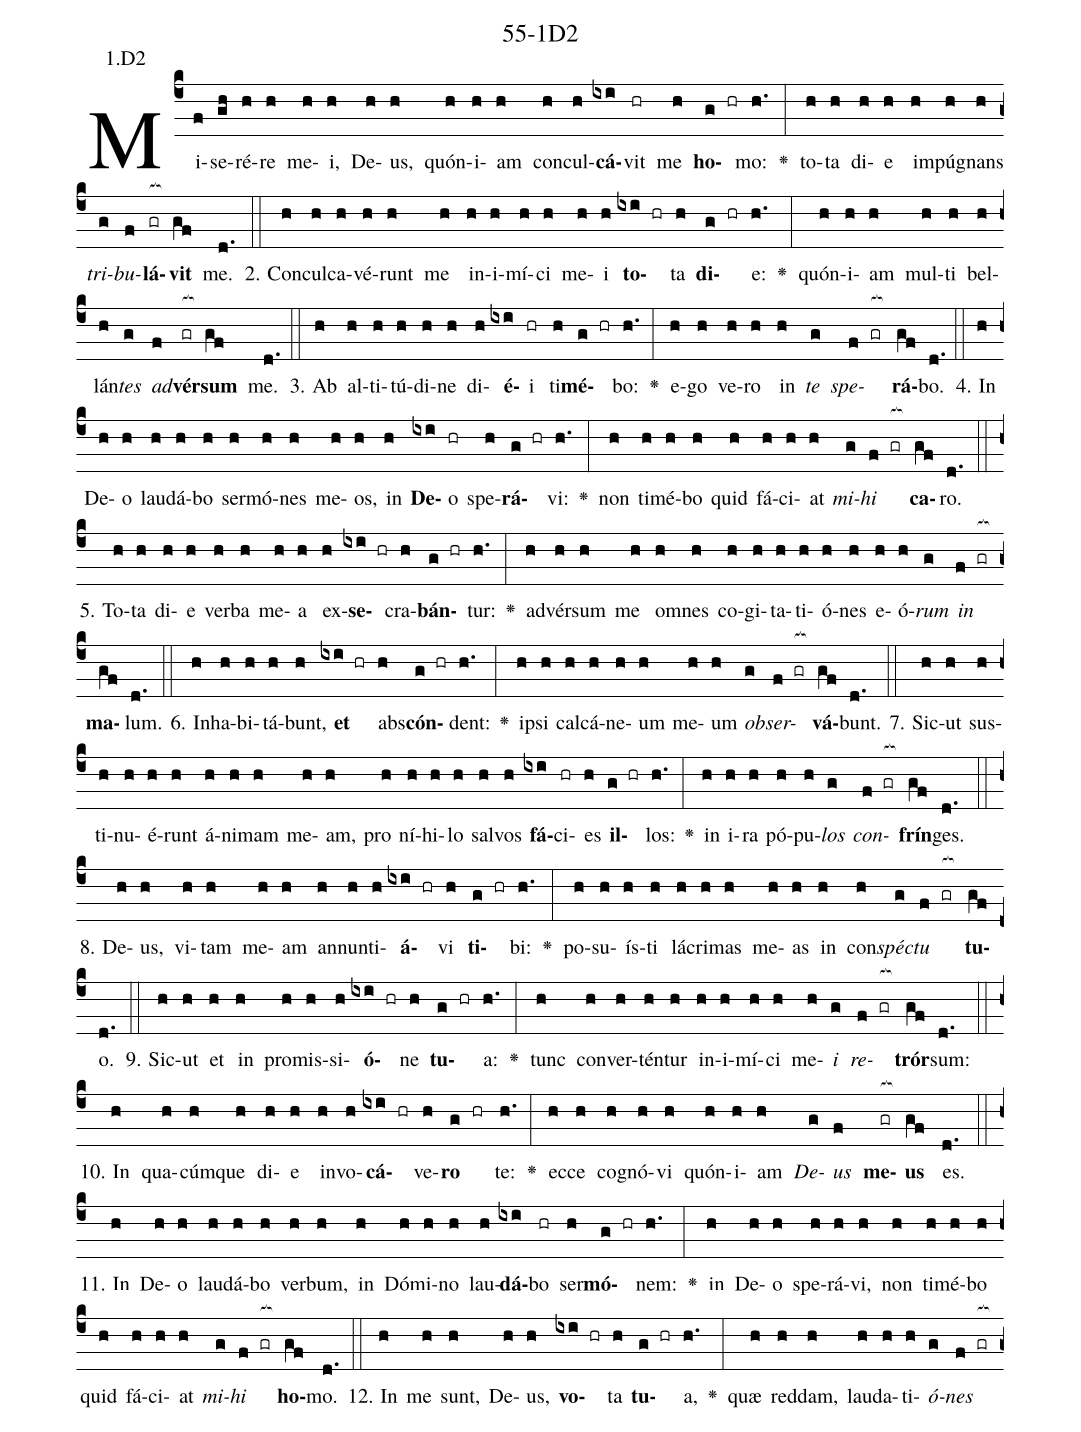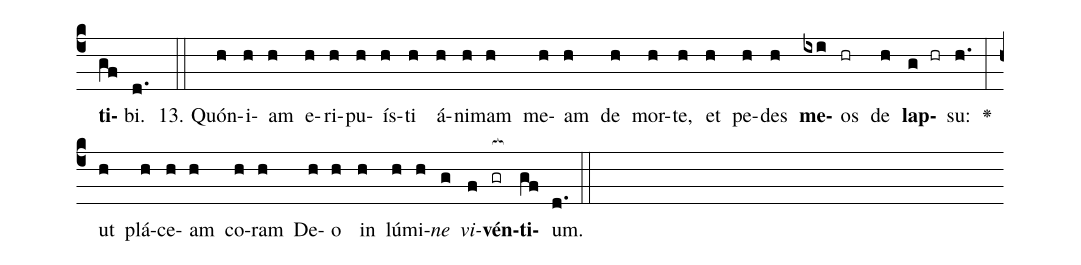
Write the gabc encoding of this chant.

name: 55-1D2;
annotation: 1.D2;
%%
(c4)Mi(f)se(gh)ré(h)re(h) me(h)i,(h) De(h)us,(h) quón(h)i(h)am(h) con(h)cul(h)<b>cá</b>(ixi)vit(hr) me(h) <b>ho</b>(g hr)mo:(h.) <v>\greheightstar</v>(:) to(h)ta(h) di(h)e(h) im(h)pú(h)gnans(h) <i>tri</i>(g)<i>bu</i>(f)<b>lá</b>(gr[ocb:1{])<b>vit</b>(gf[ocb:0}]) me.(d.) (::)
2. Con(h)cul(h)ca(h)vé(h)runt(h) me(h) in(h)i(h)mí(h)ci(h) me(h)i(h) <b>to</b>(ixi hr)ta(h) <b>di</b>(g hr)e:(h.) <v>\greheightstar</v>(:) quón(h)i(h)am(h) mul(h)ti(h) bel(h)lán(h)<i>tes</i>(g) <i>ad</i>(f)<b>vér</b>(gr[ocb:1{])<b>sum</b>(gf[ocb:0}]) me.(d.) (::)
3. Ab(h) al(h)ti(h)tú(h)di(h)ne(h) di(h)<b>é</b>(ixi)i(hr) ti(h)<b>mé</b>(g hr)bo:(h.) <v>\greheightstar</v>(:) e(h)go(h) ve(h)ro(h) in(h) <i>te</i>(g) <i>spe</i>(f gr[ocb:1{])<b>rá</b>(gf[ocb:0}])bo.(d.) (::)
4. In(h) De(h)o(h) lau(h)dá(h)bo(h) ser(h)mó(h)nes(h) me(h)os,(h) in(h) <b>De</b>(ixi)o(hr) spe(h)<b>rá</b>(g hr)vi:(h.) <v>\greheightstar</v>(:) non(h) ti(h)mé(h)bo(h) quid(h) fá(h)ci(h)at(h) <i>mi</i>(g)<i>hi</i>(f gr[ocb:1{]) <b>ca</b>(gf[ocb:0}])ro.(d.) (::)
5. To(h)ta(h) di(h)e(h) ver(h)ba(h) me(h)a(h) ex(h)<b>se</b>(ixi hr)cra(h)<b>bán</b>(g hr)tur:(h.) <v>\greheightstar</v>(:) ad(h)vér(h)sum(h) me(h) om(h)nes(h) co(h)gi(h)ta(h)ti(h)ó(h)nes(h) e(h)ó(h)<i>rum</i>(g) <i>in</i>(f gr[ocb:1{]) <b>ma</b>(gf[ocb:0}])lum.(d.) (::)
6. In(h)ha(h)bi(h)tá(h)bunt,(h) <b>et</b>(ixi hr) abs(h)<b>cón</b>(g hr)dent:(h.) <v>\greheightstar</v>(:) ip(h)si(h) cal(h)cá(h)ne(h)um(h) me(h)um(h) <i>ob</i>(g)<i>ser</i>(f gr[ocb:1{])<b>vá</b>(gf[ocb:0}])bunt.(d.) (::)
7. Sic(h)ut(h) sus(h)ti(h)nu(h)é(h)runt(h) á(h)ni(h)mam(h) me(h)am,(h) pro(h) ní(h)hi(h)lo(h) sal(h)vos(h) <b>fá</b>(ixi)ci(hr)es(h) <b>il</b>(g hr)los:(h.) <v>\greheightstar</v>(:) in(h) i(h)ra(h) pó(h)pu(h)<i>los</i>(g) <i>con</i>(f gr[ocb:1{])<b>frín</b>(gf[ocb:0}])ges.(d.) (::)
8. De(h)us,(h) vi(h)tam(h) me(h)am(h) an(h)nun(h)ti(h)<b>á</b>(ixi hr)vi(h) <b>ti</b>(g hr)bi:(h.) <v>\greheightstar</v>(:) po(h)su(h)ís(h)ti(h) lá(h)cri(h)mas(h) me(h)as(h) in(h) con(h)<i>spéc</i>(g)<i>tu</i>(f gr[ocb:1{]) <b>tu</b>(gf[ocb:0}])o.(d.) (::)
9. Sic(h)ut(h) et(h) in(h) pro(h)mis(h)si(h)<b>ó</b>(ixi hr)ne(h) <b>tu</b>(g hr)a:(h.) <v>\greheightstar</v>(:) tunc(h) con(h)ver(h)tén(h)tur(h) in(h)i(h)mí(h)ci(h) me(h)<i>i</i>(g) <i>re</i>(f gr[ocb:1{])<b>trór</b>(gf[ocb:0}])sum:(d.) (::)
10. In(h) qua(h)cúm(h)que(h) di(h)e(h) in(h)vo(h)<b>cá</b>(ixi hr)ve(h)<b>ro</b>(g hr) te:(h.) <v>\greheightstar</v>(:) ec(h)ce(h) co(h)gnó(h)vi(h) quón(h)i(h)am(h) <i>De</i>(g)<i>us</i>(f) <b>me</b>(gr[ocb:1{])<b>us</b>(gf[ocb:0}]) es.(d.) (::)
11. In(h) De(h)o(h) lau(h)dá(h)bo(h) ver(h)bum,(h) in(h) Dó(h)mi(h)no(h) lau(h)<b>dá</b>(ixi)bo(hr) ser(h)<b>mó</b>(g hr)nem:(h.) <v>\greheightstar</v>(:) in(h) De(h)o(h) spe(h)rá(h)vi,(h) non(h) ti(h)mé(h)bo(h) quid(h) fá(h)ci(h)at(h) <i>mi</i>(g)<i>hi</i>(f gr[ocb:1{]) <b>ho</b>(gf[ocb:0}])mo.(d.) (::)
12. In(h) me(h) sunt,(h) De(h)us,(h) <b>vo</b>(ixi hr)ta(h) <b>tu</b>(g hr)a,(h.) <v>\greheightstar</v>(:) quæ(h) red(h)dam,(h) lau(h)da(h)ti(h)<i>ó</i>(g)<i>nes</i>(f gr[ocb:1{]) <b>ti</b>(gf[ocb:0}])bi.(d.) (::)
13. Quón(h)i(h)am(h) e(h)ri(h)pu(h)ís(h)ti(h) á(h)ni(h)mam(h) me(h)am(h) de(h) mor(h)te,(h) et(h) pe(h)des(h) <b>me</b>(ixi)os(hr) de(h) <b>lap</b>(g hr)su:(h.) <v>\greheightstar</v>(:) ut(h) plá(h)ce(h)am(h) co(h)ram(h) De(h)o(h) in(h) lú(h)mi(h)<i>ne</i>(g) <i>vi</i>(f)<b>vén</b>(gr[ocb:1{])<b>ti</b>(gf[ocb:0}])um.(d.) (::)
